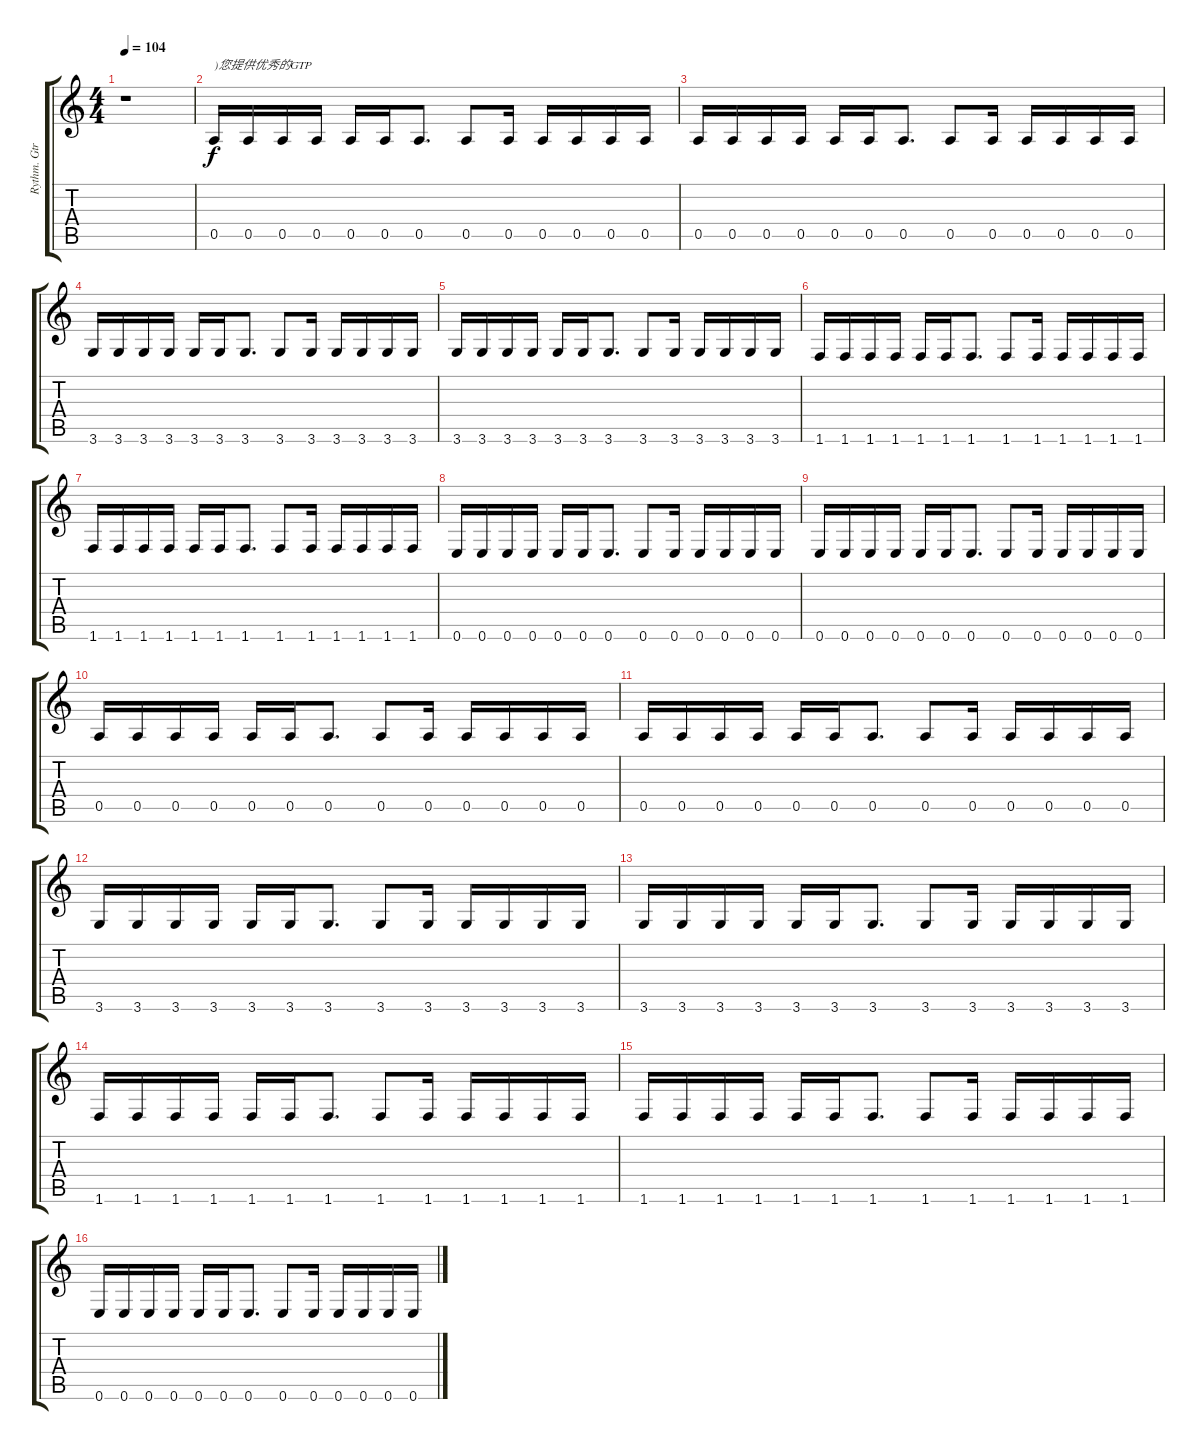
\track ("Rythm. Gtr" "Rythm. Gtr") {instrument electricguitarmuted}
\staff {score tabs}
\tuning (E4 B3 G3 D3 A2 E2) {hide}
\ts (4 4)
\tempo 104
\clef g2
\ks c
r.1{dy f} |
0.5.16{txt ")您提供优秀的GTP"} 0.5.16 0.5.16 0.5.16 0.5.16 0.5.16 0.5.8{d} 0.5.8 0.5.16 0.5.16 0.5.16 0.5.16 0.5.16 |
0.5.16 0.5.16 0.5.16 0.5.16 0.5.16 0.5.16 0.5.8{d} 0.5.8 0.5.16 0.5.16 0.5.16 0.5.16 0.5.16 |
3.6.16 3.6.16 3.6.16 3.6.16 3.6.16 3.6.16 3.6.8{d} 3.6.8 3.6.16 3.6.16 3.6.16 3.6.16 3.6.16 |
3.6.16 3.6.16 3.6.16 3.6.16 3.6.16 3.6.16 3.6.8{d} 3.6.8 3.6.16 3.6.16 3.6.16 3.6.16 3.6.16 |
1.6.16 1.6.16 1.6.16 1.6.16 1.6.16 1.6.16 1.6.8{d} 1.6.8 1.6.16 1.6.16 1.6.16 1.6.16 1.6.16 |
1.6.16 1.6.16 1.6.16 1.6.16 1.6.16 1.6.16 1.6.8{d} 1.6.8 1.6.16 1.6.16 1.6.16 1.6.16 1.6.16 |
0.6.16 0.6.16 0.6.16 0.6.16 0.6.16 0.6.16 0.6.8{d} 0.6.8 0.6.16 0.6.16 0.6.16 0.6.16 0.6.16 |
0.6.16 0.6.16 0.6.16 0.6.16 0.6.16 0.6.16 0.6.8{d} 0.6.8 0.6.16 0.6.16 0.6.16 0.6.16 0.6.16 |
0.5.16 0.5.16 0.5.16 0.5.16 0.5.16 0.5.16 0.5.8{d} 0.5.8 0.5.16 0.5.16 0.5.16 0.5.16 0.5.16 |
0.5.16 0.5.16 0.5.16 0.5.16 0.5.16 0.5.16 0.5.8{d} 0.5.8 0.5.16 0.5.16 0.5.16 0.5.16 0.5.16 |
3.6.16 3.6.16 3.6.16 3.6.16 3.6.16 3.6.16 3.6.8{d} 3.6.8 3.6.16 3.6.16 3.6.16 3.6.16 3.6.16 |
3.6.16 3.6.16 3.6.16 3.6.16 3.6.16 3.6.16 3.6.8{d} 3.6.8 3.6.16 3.6.16 3.6.16 3.6.16 3.6.16 |
1.6.16 1.6.16 1.6.16 1.6.16 1.6.16 1.6.16 1.6.8{d} 1.6.8 1.6.16 1.6.16 1.6.16 1.6.16 1.6.16 |
1.6.16 1.6.16 1.6.16 1.6.16 1.6.16 1.6.16 1.6.8{d} 1.6.8 1.6.16 1.6.16 1.6.16 1.6.16 1.6.16 |
0.6.16 0.6.16 0.6.16 0.6.16 0.6.16 0.6.16 0.6.8{d} 0.6.8 0.6.16 0.6.16 0.6.16 0.6.16 0.6.16
